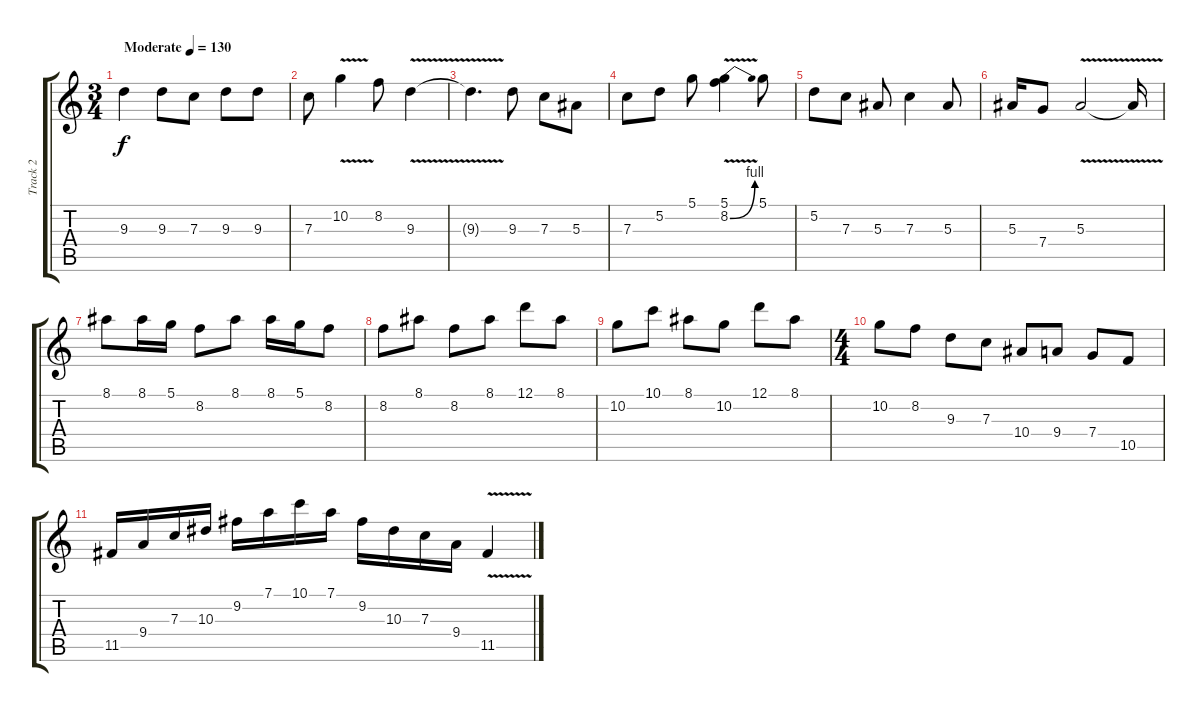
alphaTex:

\track ("Track 2" "Track 2") {instrument overdrivenguitar}
\staff {score tabs}
\tuning (D4 A3 F3 C3 G2 D2) {hide}
\ts (3 4)
\tempo (130 "Moderate")
\clef g2
\ks c
9.3.4{dy f instrument overdrivenguitar} 9.3.8 7.3.8 9.3.8 9.3.8 |
7.3.8 10.2{v}.4 8.2.8 9.3{v}.4 |
9.3{t}.4{d} 9.3.8 7.3.8 5.3.8 |
7.3.8 5.2.8 5.1.8 (5.1 8.2{be (bend 0 0 60 4) v}).4 5.1.8 |
5.2.8 7.3.8 5.3.8 7.3.4 5.3.8 |
5.3.16 7.4.8 5.3{v}.2 5.3{t}.16 |
8.1.8 8.1.16 5.1.16 8.2.8 8.1.8 8.1.16 5.1.16 8.2.8 |
8.2.8 8.1.8 8.2.8 8.1.8 12.1.8 8.1.8 |
10.2.8 10.1.8 8.1.8 10.2.8 12.1.8 8.1.8 |
\ts (4 4)
10.2.8 8.2.8 9.3.8 7.3.8 10.4.8 9.4.8 7.4.8 10.5.8 |
11.5.16 9.4.16 7.3.16 10.3.16 9.2.16 7.1.16 10.1.16 7.1.16 9.2.16 10.3.16 7.3.16 9.4.16 11.5{v}.4
